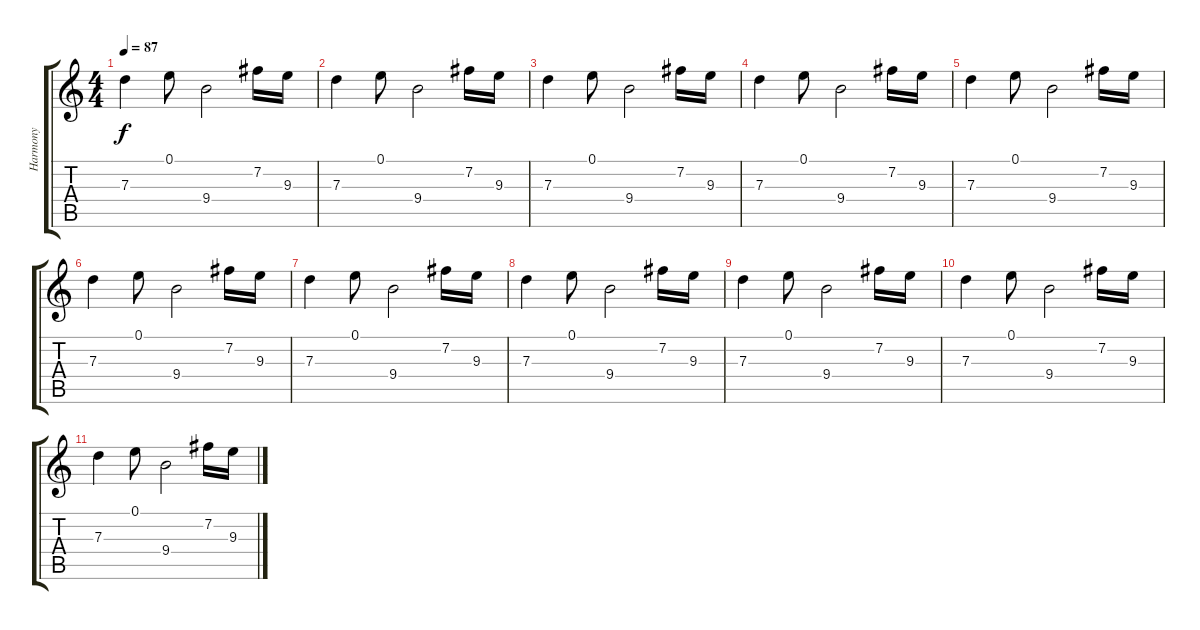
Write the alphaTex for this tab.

\track ("Harmony" "Harmony") {instrument overdrivenguitar}
\staff {score tabs}
\tuning (E4 B3 G3 D3 A2 E2) {hide}
\ts (4 4)
\tempo 87
\clef g2
\ks c
7.3.4{dy f} 0.1.8 9.4.2 7.2.16 9.3.16 |
7.3.4 0.1.8 9.4.2 7.2.16 9.3.16 |
7.3.4 0.1.8 9.4.2 7.2.16 9.3.16 |
7.3.4 0.1.8 9.4.2 7.2.16 9.3.16 |
7.3.4 0.1.8 9.4.2 7.2.16 9.3.16 |
7.3.4 0.1.8 9.4.2 7.2.16 9.3.16 |
7.3.4 0.1.8 9.4.2 7.2.16 9.3.16 |
7.3.4 0.1.8 9.4.2 7.2.16 9.3.16 |
7.3.4 0.1.8 9.4.2 7.2.16 9.3.16 |
7.3.4 0.1.8 9.4.2 7.2.16 9.3.16 |
7.3.4 0.1.8 9.4.2 7.2.16 9.3.16
